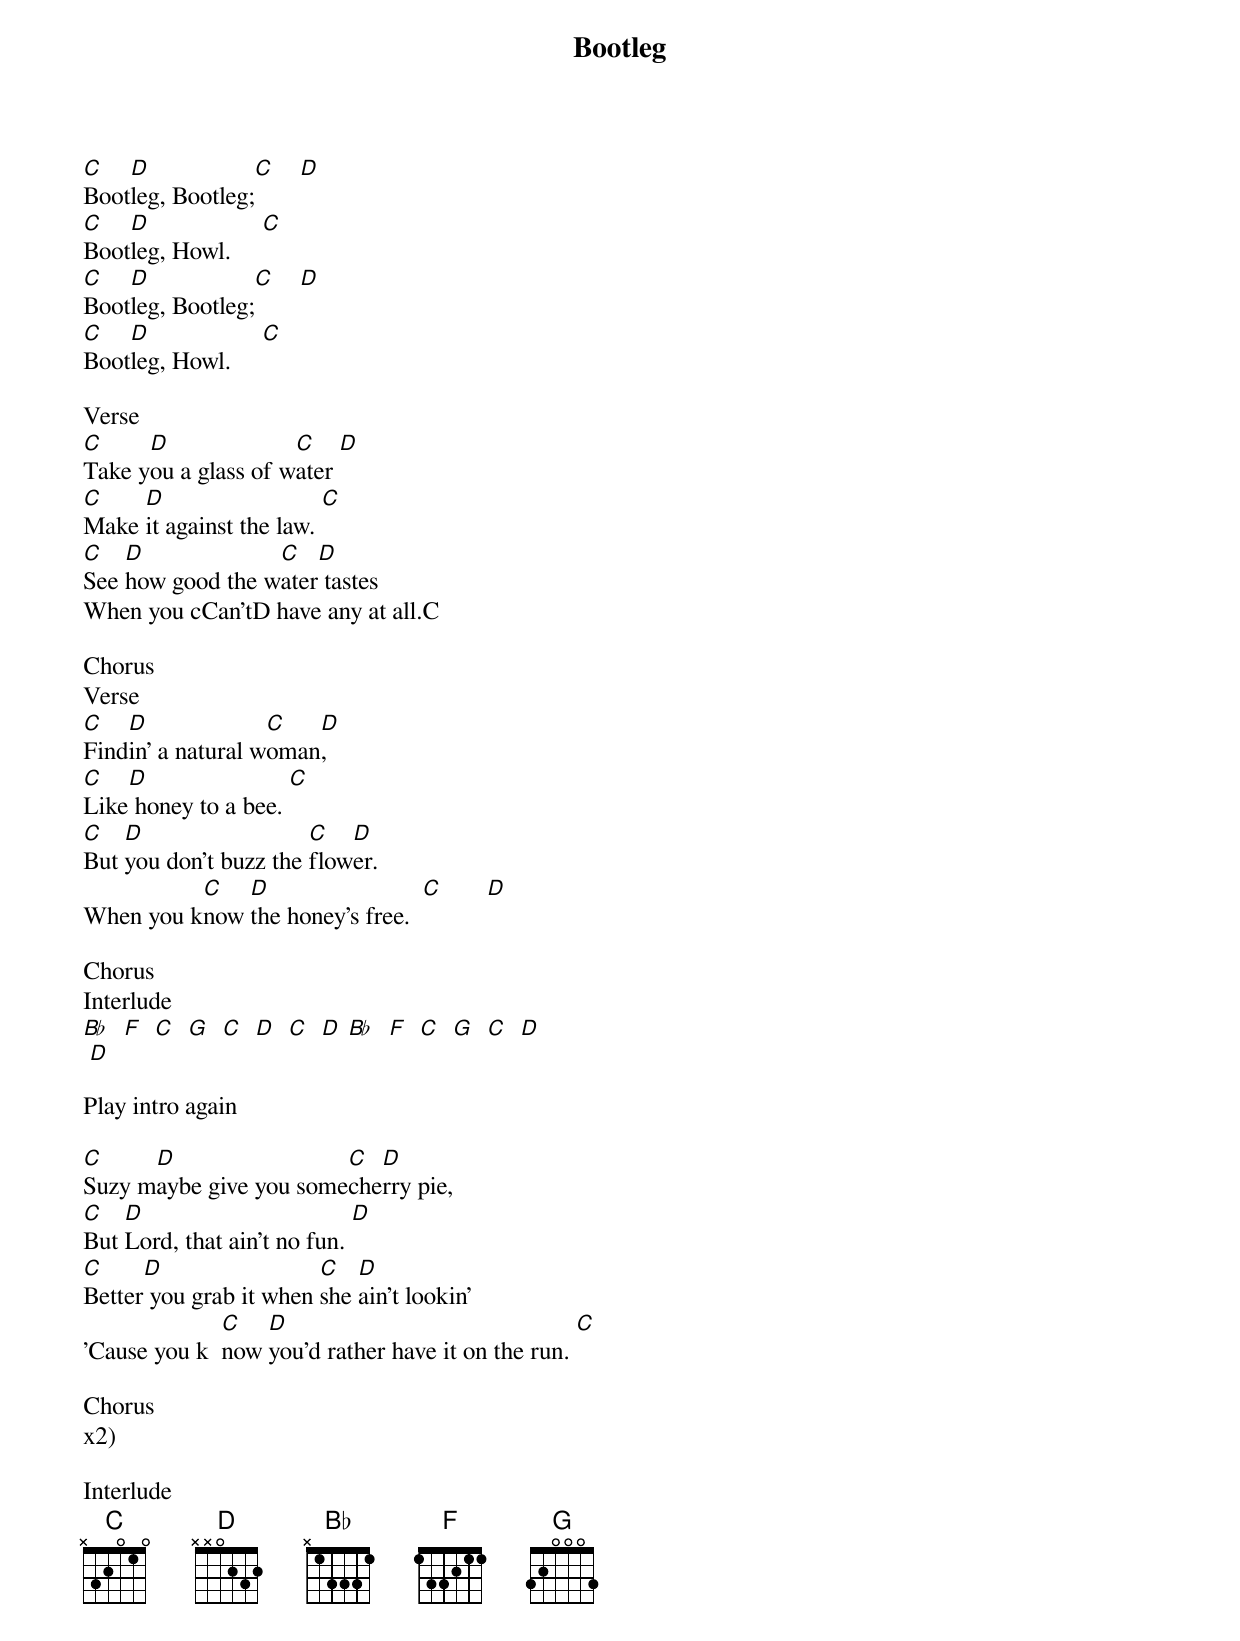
{title:Bootleg}
[C]Boot[D]leg, Bootleg;[C]    [D]
[C]Boot[D]leg, Howl.     [C]
[C]Boot[D]leg, Bootleg;[C]    [D]
[C]Boot[D]leg, Howl.     [C]

Verse
[C]Take y[D]ou a glass of w[C]ater [D]
[C]Make [D]it against the law. [C]
[C]See [D]how good the w[C]ater[D] tastes
When you cCan'tD have any at all.C

Chorus
Verse
[C]Find[D]in’ a natural w[C]oman[D],
[C]Like[D] honey to a bee. [C]
[C]But [D]you don't buzz the [C]flow[D]er.
When you k[C]now [D]the honey's free.  [C]       [D]

Chorus
Interlude
[B♭]  [F]  [C]  [G]  [C]  [D]  [C]  [D] [B♭]  [F]  [C]  [G]  [C]  [D]
 [D]

Play intro again

[C]Suzy m[D]aybe give you some[C]che[D]rry pie,
[C]But [D]Lord, that ain't no fun. [D]
[C]Better[D] you grab it when [C]she [D]ain’t lookin'
'Cause you k  [C]now [D]you’d rather have it on the run. [C]

Chorus
x2)

Interlude
